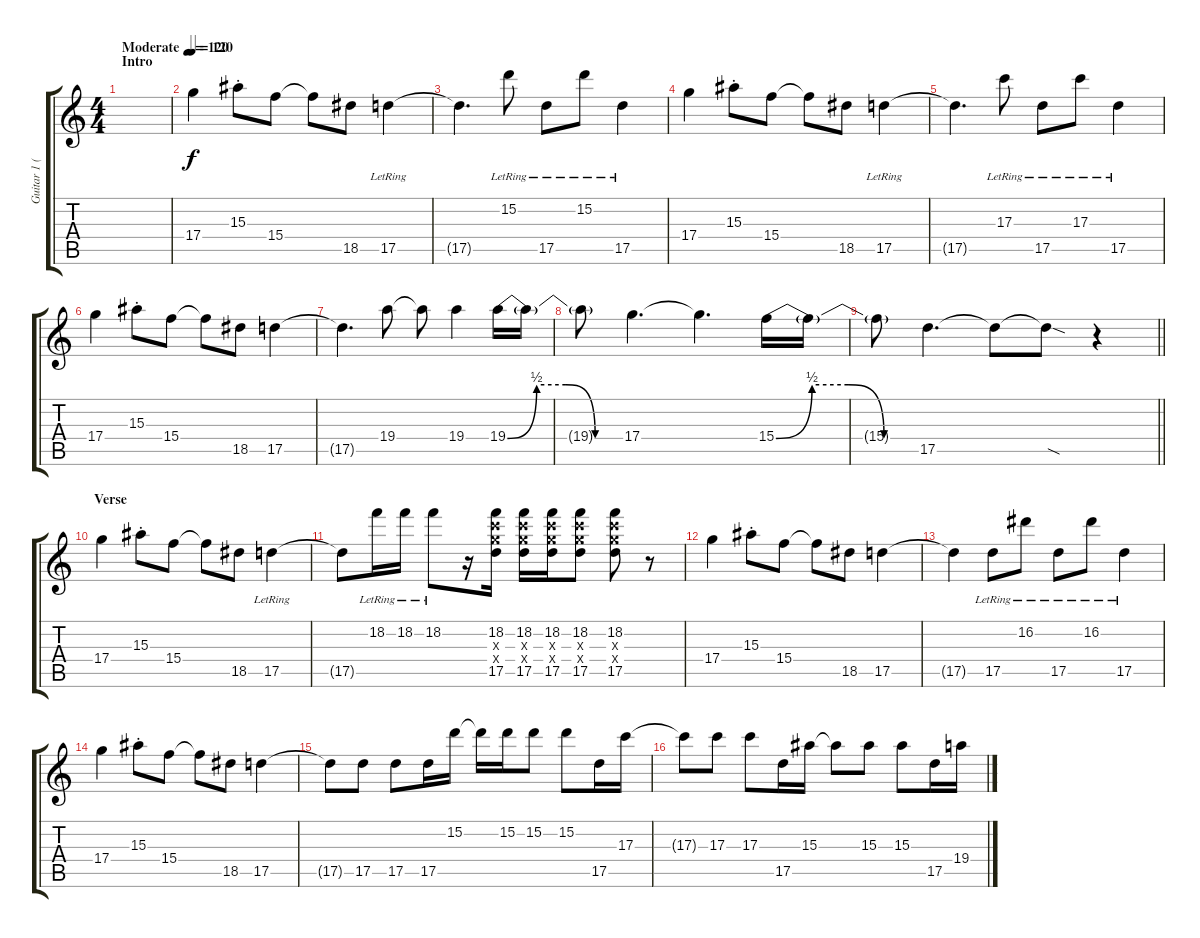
\track ("Guitar 1 (Clean)" "Guitar 1 (") {instrument electricguitarclean}
\staff {score tabs}
\tuning (E4 B3 G3 D3 A2 E2) {hide}
\ts (4 4)
\section ("" "Intro")
\tempo (120 "Moderate")
\clef g2
\ks c
|
\tempo 120
17.4.4 15.3{st}.8 15.4.8 15.4{t}.8 18.5.8 17.5{lr}.4 |
17.5{t}.4{d} 15.2{lr}.8 17.5{lr}.8 15.2{lr}.8 17.5{lr}.4 |
17.4.4 15.3{st}.8 15.4.8 15.4{t}.8 18.5.8 17.5{lr}.4 |
17.5{t}.4{d} 17.3{lr}.8 17.5{lr}.8 17.3{lr}.8 17.5{lr}.4 |
17.4.4 15.3{st}.8 15.4.8 15.4{t}.8 18.5.8 17.5.4 |
17.5{t}.4{d} 19.4.8 19.4{t}.8 19.4.4 19.4{be (custom 0 0 15 2 30 2 45 0 60 0)}.16 19.4{t}.16 |
19.4{t}.8 17.4.4{d} 17.4{t}.4{d} 15.4{be (custom 0 0 15 2 30 2 45 0 60 0)}.16 15.4{t}.16 |
\barLineRight lightlight
15.4{t}.8 17.5.4{d} 17.5{t}.8 17.5{sod t}.8 r.4 |
\section ("" "Verse")
17.4.4 15.3{st}.8 15.4.8 15.4{t}.8 18.5.8 17.5{lr}.4 |
17.5{t}.8 18.2{lr}.16 18.2{lr}.16 18.2{lr}.8 r.16 (18.2 17.3{x} 17.4{x} 17.5).16 (18.2 17.3{x} 17.4{x} 17.5).16 (18.2 17.3{x} 17.4{x} 17.5).16 (18.2 17.3{x} 17.4{x} 17.5).8 (18.2 17.3{x} 17.4{x} 17.5).8 r.8 |
17.4.4 15.3{st}.8 15.4.8 15.4{t}.8 18.5.8 17.5.4 |
17.5{t}.4 17.5{lr}.8 16.2{lr}.8 17.5{lr}.8 16.2{lr}.8 17.5{lr}.4 |
17.4.4 15.3{st}.8 15.4.8 15.4{t}.8 18.5.8 17.5.4 |
17.5{t}.8 17.5.8 17.5.8 17.5.16 15.2.16 15.2{t}.16 15.2.16 15.2.8 15.2.8 17.5.16 17.3.16 |
17.3{t}.8 17.3.8 17.3.8 17.5.16 15.3.16 15.3{t}.8 15.3.8 15.3.8 17.5.16 19.4.16
